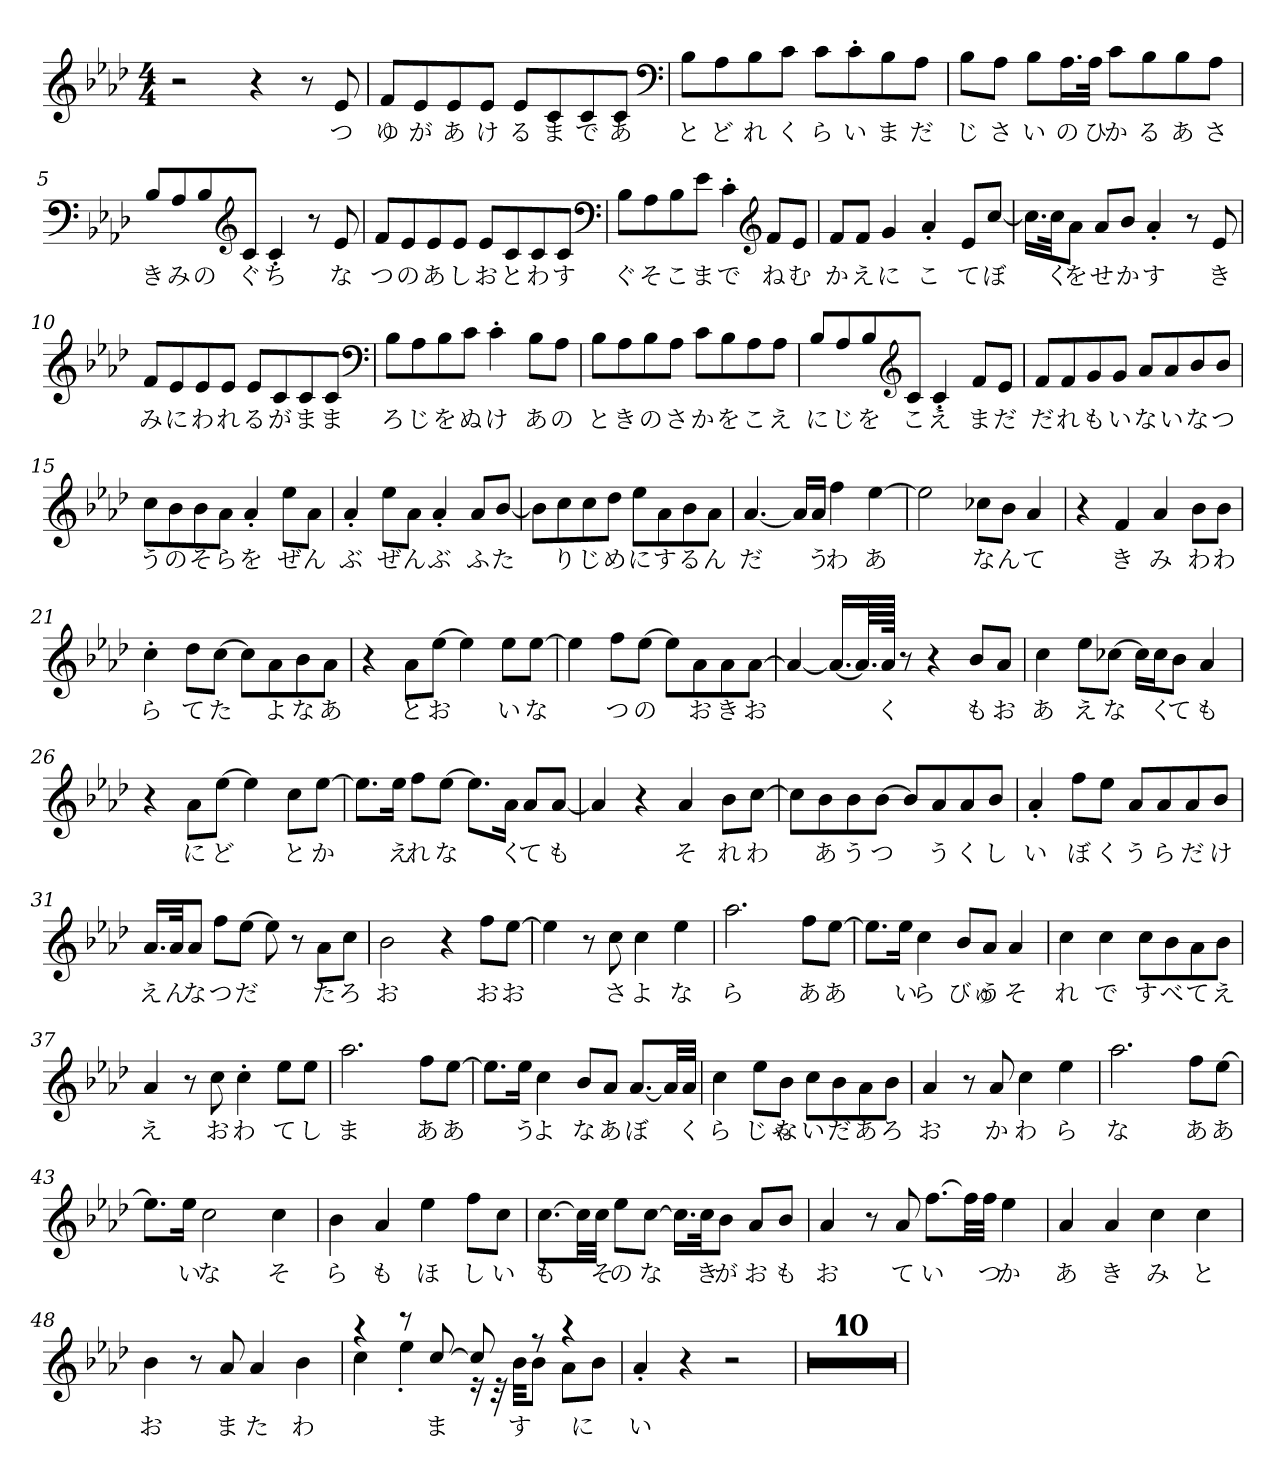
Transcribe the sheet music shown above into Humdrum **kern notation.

**kern	**text
*part1	*part1
*staff1	*staff1
*clefG2	*
*k[b-e-a-d-]	*
*M4/4	*
*MM172	*
=1	=1
2r	.
4r	.
8r	.
8e-	つ
=2	=2
8fL	ゆ
8e-	が
8e-	あ
8e-J	け
8e-L	る
8c	ま
8c	で
8cJ	あ
*clefF4	*
=3	=3
8B-L	と
8A-	ど
8B-	れ
8cJ	く
8cL	ら
8c'	い
8B-	ま
8A-J	だ
=4	=4
8B-L	じ
8A-J	さ
8B-L	い
16.A-L	の
32A-JJk	ひ
8cL	か
8B-	る
8B-	あ
8A-J	さ
=5	=5
8B-L	き
8A-	み
8B-	の
*clefG2	*
8cJ	ぐ
4c'	ち
8r	.
8e-	な
=6	=6
8fL	つ
8e-	の
8e-	あ
8e-J	し
8e-L	お
8c	と
8c	わ
8cJ	す
*clefF4	*
=7	=7
8B-L	ぐ
8A-	そ
8B-	こ
8e-J	ま
4c'	で
*clefG2	*
8fL	ね
8e-J	む
=8	=8
8fL	か
8fJ	え
4g	に
4a-'	こ
8e-L	て
[8ccJ	ぼ
=9	=9
16.ccLL]	.
32ccJK	く
8a-J	を
8a-L	せ
8b-J	か
4a-'	す
8r	.
8e-	き
=10	=10
8fL	み
8e-	に
8e-	わ
8e-J	れ
8e-L	る
8c	が
8c	ま
8cJ	ま
*clefF4	*
=11	=11
8B-L	ろ
8A-	じ
8B-	を
8cJ	ぬ
4c'	け
8B-L	あ
8A-J	の
=12	=12
8B-L	と
8A-	き
8B-	の
8A-J	さ
8cL	か
8B-	を
8A-	こ
8A-J	え
=13	=13
8B-L	に
8A-	じ
8B-	を
*clefG2	*
8cJ	こ
4c'	え
8fL	ま
8e-J	だ
=14	=14
8fL	だ
8f	れ
8g	も
8gJ	い
8a-L	な
8a-	い
8b-	な
8b-J	つ
=15	=15
8ccL	う
8b-	の
8b-	そ
8a-J	ら
4a-'	を
8ee-L	ぜ
8a-J	ん
=16	=16
4a-'	ぶ
8ee-L	ぜ
8a-J	ん
4a-'	ぶ
8a-L	ふ
[8b-J	た
=17	=17
8b-L]	.
8cc	り
8cc	じ
8dd-J	め
8ee-L	に
8a-	す
8b-	る
8a-J	ん
=18	=18
[4.a-	だ
16a-LL]	.
16a-JJ	う
4ff	わ
[4ee-	あ
=19	=19
2ee-]	.
8cc-XL	な
8b-J	ん
4a-	て
=20	=20
4r	.
4f	き
4a-	み
8b-L	わ
8b-J	わ
=21	=21
4cc'	ら
8dd-L	て
[8ccJ	た
8ccL]	.
8a-	よ
8b-	な
8a-J	あ
=22	=22
4r	.
8a-L	と
[8ee-J	お
4ee-]	.
8ee-L	い
[8ee-J	な
=23	=23
4ee-]	.
8ffL	つ
[8ee-J	の
8ee-L]	.
8a-	お
8a-	き
[8a-J	お
=24	=24
4a-_	.
16.a-LL_	.
64.a-LL]	.
128a-JJJJk	く
8r	.
4r	.
8b-L	も
8a-J	お
=25	=25
4cc	あ
8ee-L	え
[8cc-XJ	な
16cc-LL]	.
16cc-J	く
8b-J	て
4a-	も
=26	=26
4r	.
8a-L	に
[8ee-J	ど
4ee-]	.
8ccL	と
[8ee-J	か
=27	=27
8.ee-L]	.
16ee-Jk	え
8ffL	れ
[8ee-J	な
8.ee-L]	.
16a-Jk	く
8a-L	て
[8a-J	も
=28	=28
4a-]	.
4r	.
4a-	そ
8b-L	れ
[8ccJ	わ
=29	=29
8ccL]	.
8b-	あ
8b-	う
[8b-J	つ
8b-L]	.
8a-	う
8a-	く
8b-J	し
=30	=30
4a-'	い
8ffL	ぼ
8ee-J	く
8a-L	う
8a-	ら
8a-	だ
8b-J	け
=31	=31
16.a-LL	え
32a-JK	ん
8a-J	な
8ffL	つ
[8ee-J	だ
8ee-]	.
8r	.
8a-L	た
8ccJ	ろ
=32	=32
2b-	お
4r	.
8ffL	お
[8ee-J	お
=33	=33
4ee-]	.
8r	.
8cc	さ
4cc	よ
4ee-	な
=34	=34
2.aa-	ら
8ffL	あ
[8ee-J	あ
=35	=35
8.ee-L]	.
16ee-Jk	い
4cc	ら
8b-L	びゅ
8a-J	う
4a-	そ
=36	=36
4cc	れ
4cc	で
8ccL	す
8b-	べ
8a-	て
8b-J	え
=37	=37
4a-	え
8r	.
8cc	お
4cc'	わ
8ee-L	て
8ee-J	し
=38	=38
2.aa-	ま
8ffL	あ
[8ee-J	あ
=39	=39
8.ee-L]	.
16ee-Jk	う
4cc	よ
8b-L	な
8a-J	あ
[8.a-L	ぼ
32a-LL]	.
32a-JJJ	く
=40	=40
4cc	ら
8ee-L	じゃ
8b-J	な
8ccL	い
8b-	だ
8a-	あ
8b-J	ろ
=41	=41
4a-	お
8r	.
8a-	か
4cc	わ
4ee-	ら
=42	=42
2.aa-	な
8ffL	あ
[8ee-J	あ
=43	=43
8.ee-L]	.
16ee-Jk	い
2cc	な
4cc	そ
=44	=44
4b-	ら
4a-	も
4ee-	ほ
8ffL	し
8ccJ	い
=45	=45
[8.ccL	も
32ccLL]	.
32ccJJJ	そ
8ee-L	の
[8ccJ	な
16.ccLL]	.
32ccJK	き
8b-J	が
8a-L	お
8b-J	も
=46	=46
4a-	お
8r	.
8a-	て
[8.ffL	い
32ffLL]	.
32ffJJJ	つ
4ee-	か
=47	=47
4a-	あ
4a-	き
4cc	み
4cc	と
=48	=48
4b-	お
8r	.
8a-	ま
4a-	た
4b-	わ
=49	=49
*^	*
4r	4cc	.
8r	4ee-'	.
[8cc	.	ま
8cc]	16r	.
.	32r	.
.	32b-KKL	す
8r	8b-J	.
4r	8a-L	.
.	8b-J	に
*v	*v	*
=50	=50
4a-'	い
4r	.
2r	.
=51	=51
1r	.
=52	=52
1r	.
=53	=53
1r	.
=54	=54
1r	.
=55	=55
1r	.
=56	=56
1r	.
=57	=57
1r	.
=58	=58
1r	.
=59	=59
1r	.
=60	=60
1r	.
=	=
*-	*-
